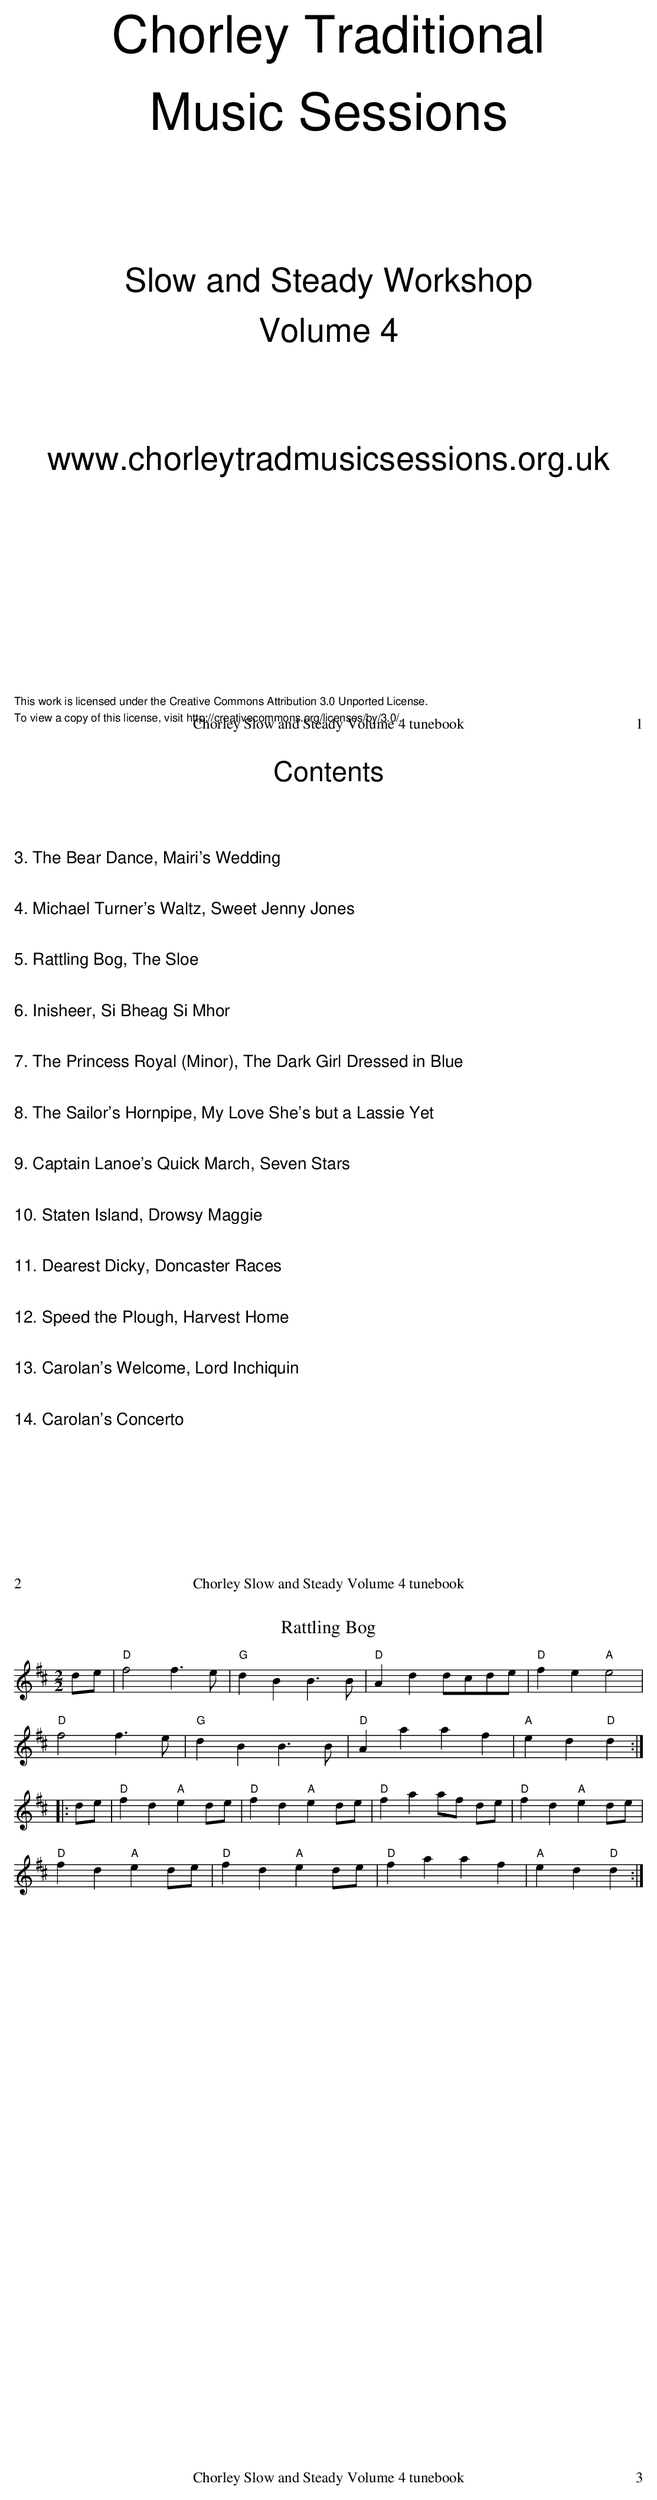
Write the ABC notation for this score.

X:1
T:Rattling Bog
M:2/2
L:1/4
K:D
d/e/|"D"f2 f3/2e/|"G"dB B3/2B/|"D"Ad d/c/d/e/|"D"fe "A"e2|
"D"f2 f3/2e/|"G"dB B3/2B/|"D"Aa af|"A"ed "D"d:|
|:d/e/|"D"fd "A"ed/e/|"D"fd "A"ed/e/|"D"fa a/f/ d/e/|"D"fd "A"ed/e/|
"D"fd "A"ed/e/|"D"fd "A"ed/e/|"D"fa af|"A"ed "D"d:|
